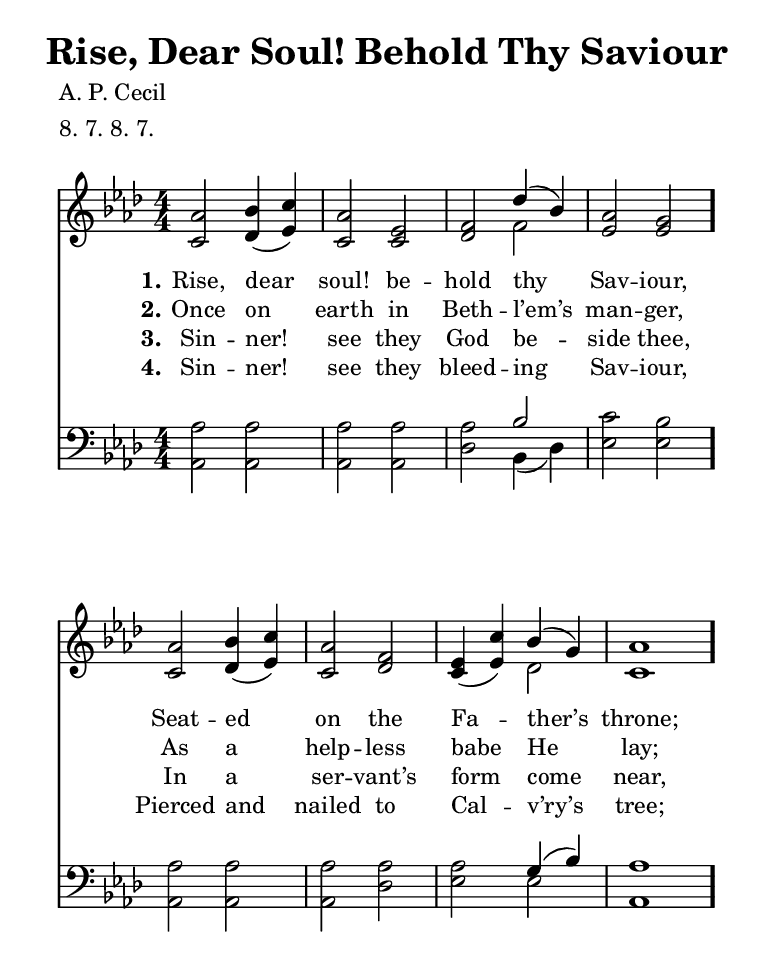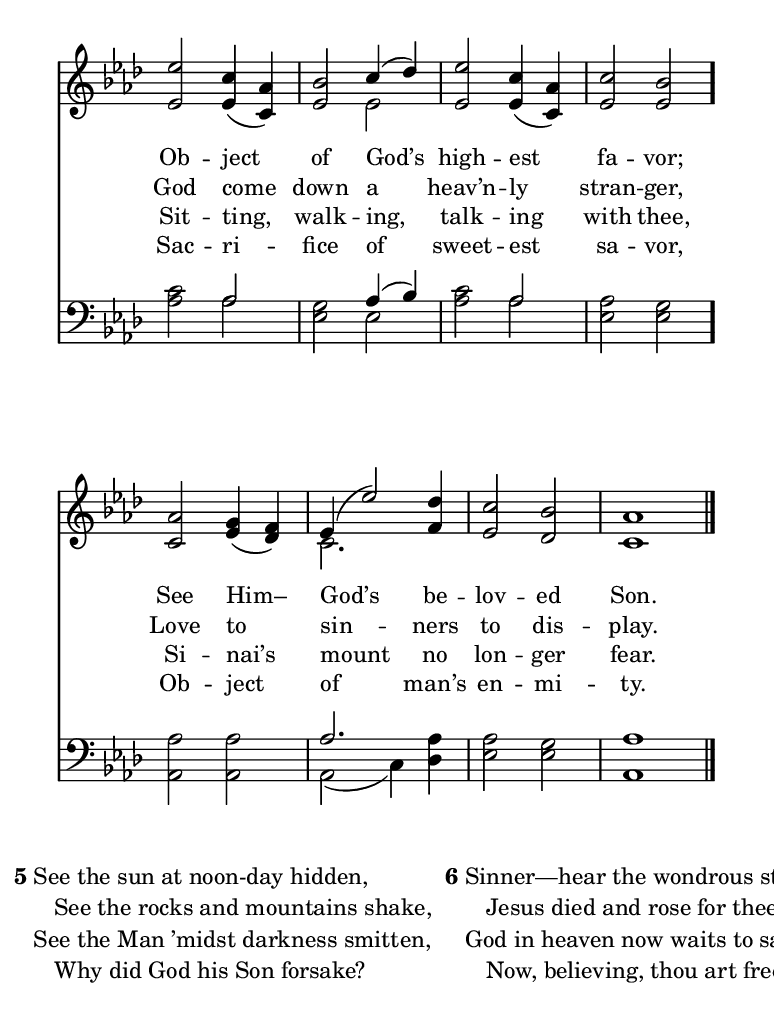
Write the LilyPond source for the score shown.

\include "common/global.ily"
\paper {
  \include "common/paper.ily"
  ragged-bottom = ##t
  system-system-spacing.padding = 11
}

\header{
  %gospel
  hymnnumber = "47"
  title = "Rise, Dear Soul! Behold Thy Saviour"
  tunename = "Suffield"
  meter = "8. 7. 8. 7."
  poet = "A. P. Cecil"
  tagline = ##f
}

% for fermata in MIDI
ta = { \tempo 4=120 }
tb = { \tempo 4=60  }

patternAA = { c2 c4( c4) | c2 c2 | c2 c4( c4) | c2 c2 }
patternAB = { c2 c4( c4) | c2 c2 | c2 c2      | c2 c2 }
patternAC = { c2 c2      | c2 c2 | c2 c2      | c2 c2 }
patternAD = { c2 c2      | c2 c2 | c2 c4( c4) | c2 c2 }

patternBA = { c2 c4( c4) | c2 c2 | c4( c4) c4( c4) | c1 }
patternBB = { c2 c4( c4) | c2 c2 | c4( c4) c2      | c1 }
patternBC = { c2 c2      | c2 c2 | c2      c4( c4) | c1 }
patternBD = { c2 c2      | c2 c2 | c2      c2      | c1 }

patternCA = { c2 c4( c4) | c2 c4( c4) | c2 c4( c4) | c2 c2 }
patternCB = { c2 c4( c4) | c2 c2      | c2 c4( c4) | c2 c2 }
patternCC = { c2 c2      | c2 c4( c4) | c2 c2      | c2 c2 }
patternCD = { c2 c2      | c2 c2      | c2 c2      | c2 c2 }

patternDA = { c2 c4( c4) | c4( c2) c4   | c2 c2 | c1 }
patternDB = { c2 c4( c4) | c2.   c4   | c2 c2 | c1 }
patternDC = { c2 c2      | c2.   c4   | c2 c2 | c1 }
patternDD = { c2 c2      | c2( c4) c4 | c2 c2 | c1 }

global = {
  \include "common/overrides.ily"
  \override Staff.TimeSignature.style = #'numbered
  \time 4/4
  \override Score.MetronomeMark.transparent = ##t % hide all fermata changes too
  \ta
  \key aes \major
  \autoBeamOff
}

notesSoprano = {
\global
\relative c'' {

  \changePitch \patternAA { aes bes c | aes ees | f des' bes | aes g }
  \changePitch \patternBA { aes bes c | aes f | ees c' bes g | aes }
  \changePitch \patternCA { ees' c aes | bes c des | ees c aes | c bes }
  \changePitch \patternDA { aes g f | ees ees' des | c bes | aes }

  \bar "|."

}
}

notesAlto = {
\global
\relative e' {

  \changePitch \patternAB { c des ees | c c | des f | ees ees }
  \changePitch \patternBB { c des ees | c des | c ees des | c }
  \changePitch \patternCB { ees ees c | ees ees | ees ees c | ees ees }
  \changePitch \patternDB { c ees des | c f | ees des | c }

}
}

notesTenor = {
\global
\relative a {

  \changePitch \patternAC { aes aes | aes aes | aes bes | c bes }
  \changePitch \patternBC { aes aes | aes aes | aes g bes | aes }
  \changePitch \patternCC { c aes | g aes bes | c aes | aes g }
  \changePitch \patternDC { aes aes | aes aes | aes g | aes }

}
}

notesBass = {
\global
\relative f, {

  \changePitch \patternAD { aes aes | aes aes | des bes des | ees ees }
  \changePitch \patternBD { aes, aes | aes des | ees ees | aes, }
  \changePitch \patternCD { aes' aes | ees ees | aes aes | ees ees }
  \changePitch \patternDD { aes, aes | aes c des | ees ees | aes, }

}
}

wordsA = \lyricmode {
\set stanza = "1."

Rise, dear soul! be -- hold thy Sav -- iour, \bar "."
Seat -- ed on the Fa -- ther’s throne; \bar "." \break
Ob -- ject of God’s high -- est fa -- vor; \bar "."
See Him– God’s be -- lov -- ed Son. \bar "." \break

}

wordsB = \lyricmode {
\set stanza = "2."

Once on earth in Beth -- l’em’s man -- ger,
As a help -- less babe He lay;
God come down a heav’n -- ly stran -- ger,
Love to sin -- ners to dis -- play.

}

wordsC = \lyricmode {
\set stanza = "3."

Sin -- ner! see they God be -- side thee,
In a ser -- vant’s form come near,
Sit -- ting, walk -- ing, talk -- ing with thee,
Si -- nai’s mount no lon -- ger fear.

}

wordsD = \lyricmode {
\set stanza = "4."

Sin -- ner! see they bleed -- ing Sav -- iour,
Pierced and nailed to Cal -- v’ry’s tree;
Sac -- ri -- fice of sweet -- est sa -- vor,
Ob -- ject of man’s en -- mi -- ty.

}

wordsE = \markuplist {

\line { See the sun at noon-day hidden, }
\line { { \hspace #2 } See the rocks and mountains shake, }
\line { See the Man ’midst darkness smitten, }
\line { { \hspace #2 } Why did God his Son forsake? }

}

wordsF = \markuplist {

\line { Sinner—hear the wondrous story }
\line { { \hspace #2 } Jesus died and rose for thee; }
\line { God in heaven now waits to save thee, }
\line { { \hspace #2 } Now, believing, thou art free. }

}

\score {
  \context ChoirStaff <<
    \context Staff = upper <<
      \set Staff.autoBeaming = ##f
      \set ChoirStaff.systemStartDelimiter = #'SystemStartBar
      \set ChoirStaff.printPartCombineTexts = ##f
      \partcombine #'(2 . 9) \notesSoprano \notesAlto
      \context NullVoice = sopranos { \voiceOne << \notesSoprano >> }
      \context NullVoice = altos { \voiceTwo << \notesAlto >> }
      \context Lyrics = one   \lyricsto sopranos \wordsA
      \context Lyrics = two   \lyricsto sopranos \wordsB
      \context Lyrics = three \lyricsto sopranos \wordsC
      \context Lyrics = four  \lyricsto sopranos \wordsD
    >>
    \context Staff = men <<
      \set Staff.autoBeaming = ##f
      \clef bass
      \set ChoirStaff.printPartCombineTexts = ##f
      \partcombine #'(2 . 9) \notesTenor \notesBass
      \context NullVoice = tenors { \voiceOne << \notesTenor >> }
      \context NullVoice = basses { \voiceTwo << \notesBass >> }
    >>
  >>
  \layout {
    \include "common/layout.ily"
  }
  \midi{
    \include "common/midi.ily"
  }
}

\markup { \fill-line {
  \hspace #0.1
  \line{ \bold 5 \column { \wordsE } }
  \hspace #0.1
  \line{ \bold 6 \column { \wordsF } }
  \hspace #0.1
} }

\version "2.19.49"  % necessary for upgrading to future LilyPond versions.

% vi:set et ts=2 sw=2 ai nocindent syntax=lilypond:
